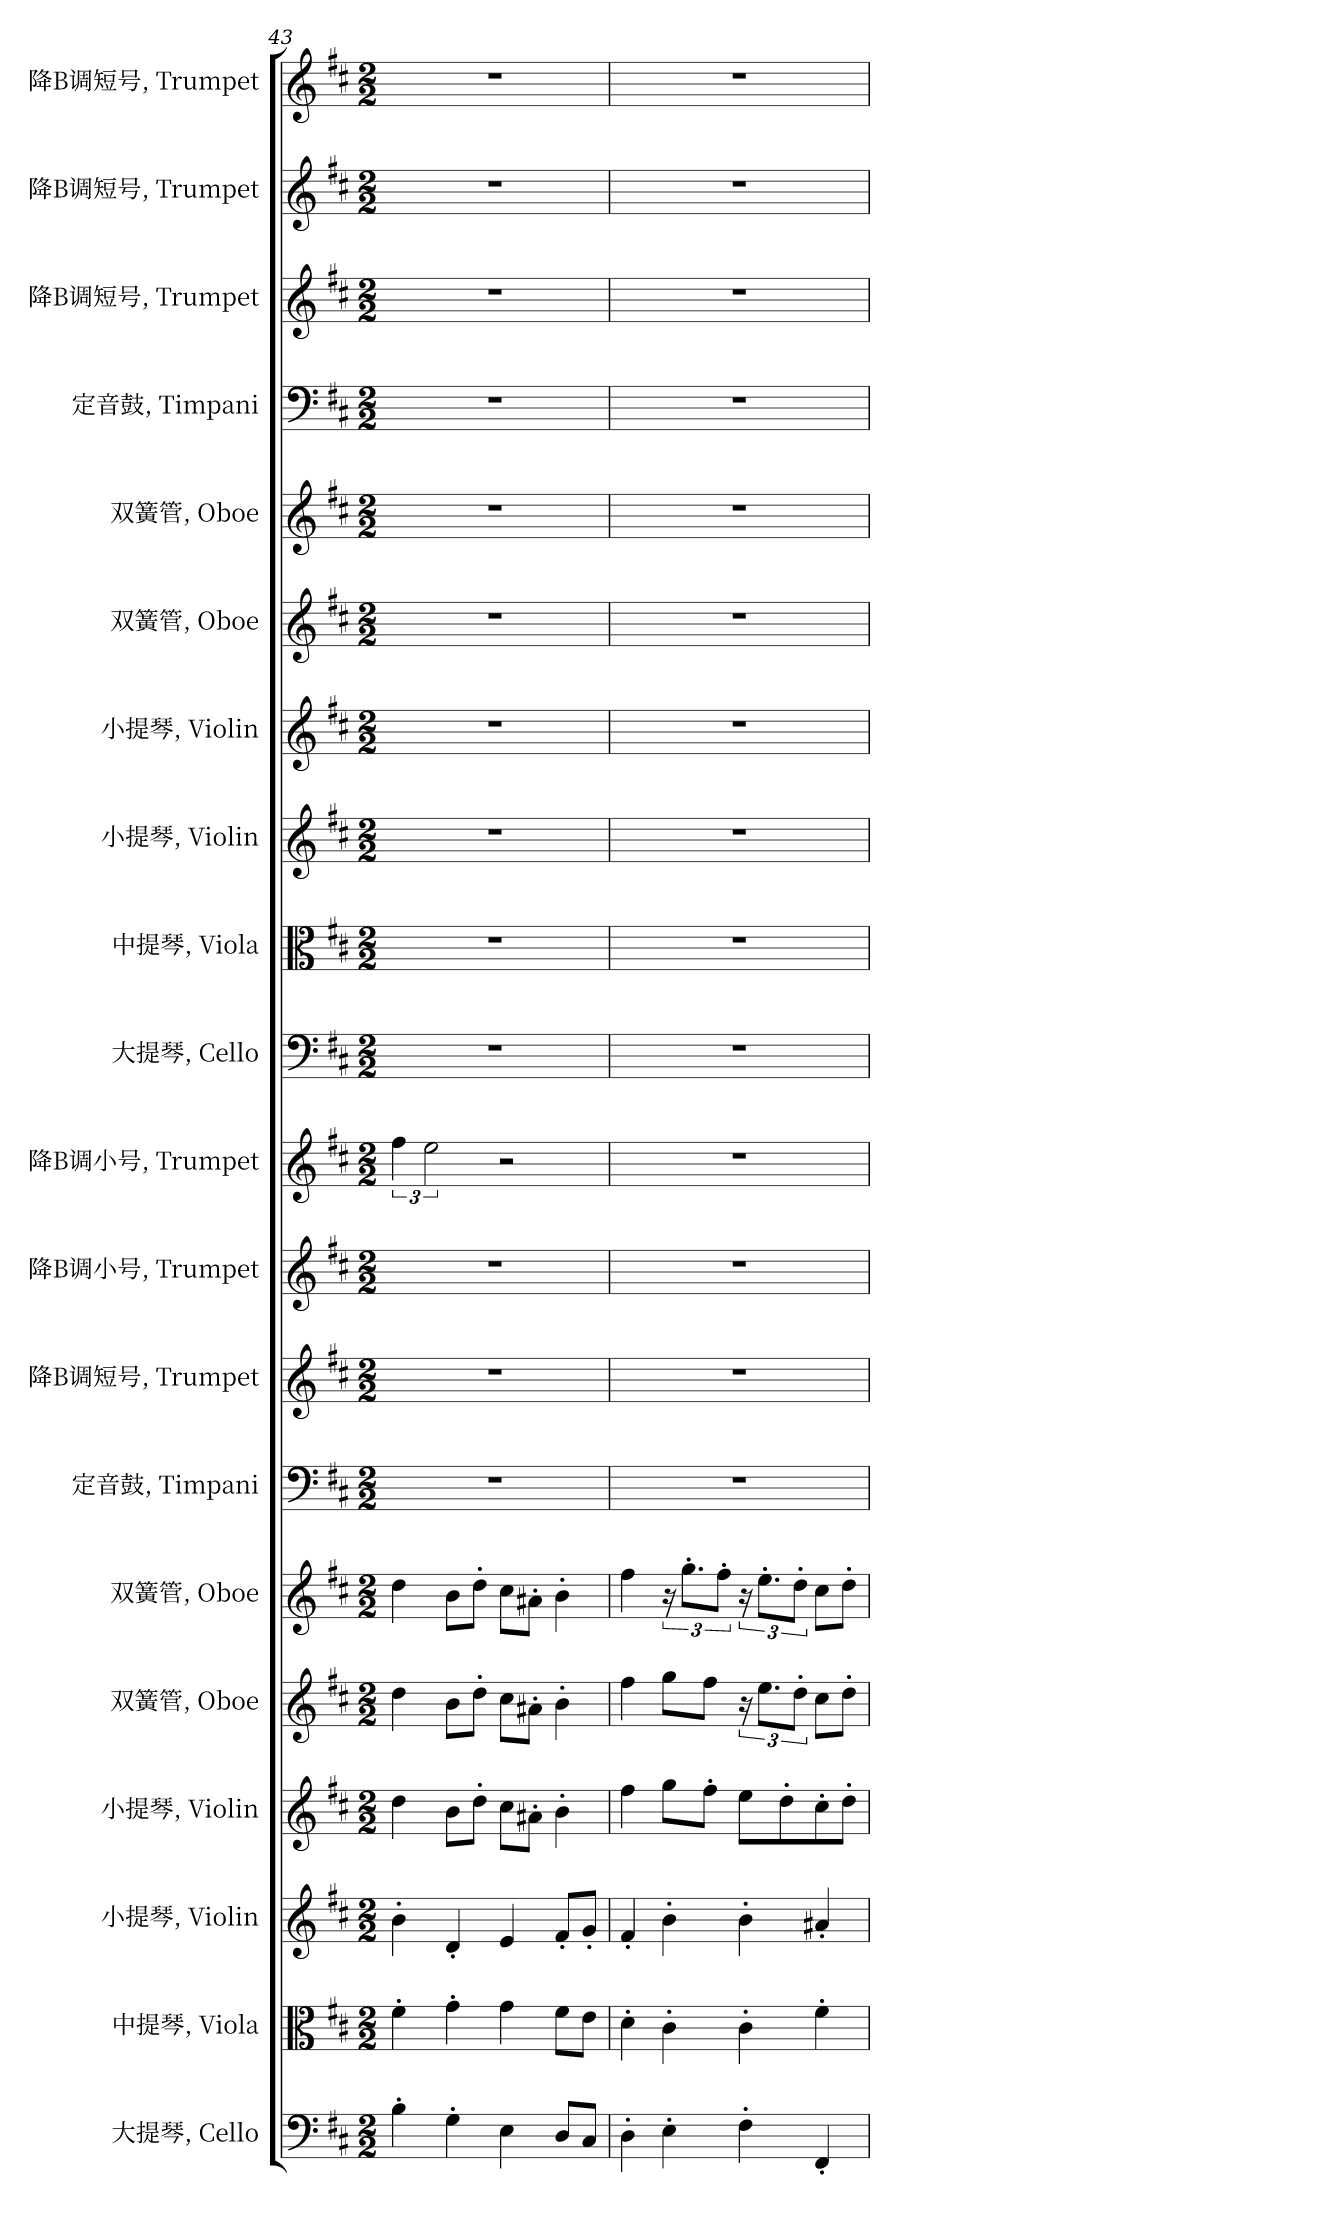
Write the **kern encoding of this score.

**kern	**kern	**kern	**kern	**kern	**kern	**kern	**kern	**kern	**kern	**kern	**kern	**kern	**kern	**kern	**kern	**kern	**kern	**kern	**kern
*part20	*part19	*part18	*part17	*part16	*part15	*part14	*part13	*part12	*part11	*part10	*part9	*part8	*part7	*part6	*part5	*part4	*part3	*part2	*part1
*staff20	*staff19	*staff18	*staff17	*staff16	*staff15	*staff14	*staff13	*staff12	*staff11	*staff10	*staff9	*staff8	*staff7	*staff6	*staff5	*staff4	*staff3	*staff2	*staff1
*I"大提琴, Cello	*I"中提琴, Viola	*I"小提琴, Violin	*I"小提琴, Violin	*I"双簧管, Oboe	*I"双簧管, Oboe	*I"定音鼓, Timpani	*I"降B调短号, Trumpet	*I"降B调小号, Trumpet	*I"降B调小号, Trumpet	*I"大提琴, Cello	*I"中提琴, Viola	*I"小提琴, Violin	*I"小提琴, Violin	*I"双簧管, Oboe	*I"双簧管, Oboe	*I"定音鼓, Timpani	*I"降B调短号, Trumpet	*I"降B调短号, Trumpet	*I"降B调短号, Trumpet
*	*I'Vla.	*I'Vln.	*I'Vln.	*I'Ob.	*I'Ob.	*I'Timp.	*	*I'B♭ Tpt.	*I'B♭ Tpt.	*	*I'Vla.	*I'Vln.	*I'Vln.	*I'Ob.	*I'Ob.	*I'Timp.	*	*	*
!!LO:PB:g=z
*clefF4	*clefC3	*clefG2	*clefG2	*clefG2	*clefG2	*clefF4	*clefG2	*clefG2	*clefG2	*clefF4	*clefC3	*clefG2	*clefG2	*clefG2	*clefG2	*clefF4	*clefG2	*clefG2	*clefG2
*	*	*	*	*	*	*	*ITrd1c2	*ITrd1c2	*ITrd1c2	*	*	*	*	*	*	*	*ITrd1c2	*ITrd1c2	*ITrd1c2
*k[f#c#]	*k[f#c#]	*k[f#c#]	*k[f#c#]	*k[f#c#]	*k[f#c#]	*k[f#c#]	*k[]	*k[]	*k[]	*k[f#c#]	*k[f#c#]	*k[f#c#]	*k[f#c#]	*k[f#c#]	*k[f#c#]	*k[f#c#]	*k[]	*k[]	*k[]
*M2/2	*M2/2	*M2/2	*M2/2	*M2/2	*M2/2	*M2/2	*M2/2	*M2/2	*M2/2	*M2/2	*M2/2	*M2/2	*M2/2	*M2/2	*M2/2	*M2/2	*M2/2	*M2/2	*M2/2
=43	=43	=43	=43	=43	=43	=43	=43	=43	=43	=43	=43	=43	=43	=43	=43	=43	=43	=43	=43
4B'\	4f#'\	4b'\	4dd\	4dd\	4dd\	1r	1r	1r	6ee\	1r	1r	1r	1r	1r	1r	1r	1r	1r	1r
.	.	.	.	.	.	.	.	.	3dd\	.	.	.	.	.	.	.	.	.	.
4G'\	4g'\	4d'/	8b\L	8b\L	8b\L	.	.	.	.	.	.	.	.	.	.	.	.	.	.
.	.	.	8dd'\J	8dd'\J	8dd'\J	.	.	.	.	.	.	.	.	.	.	.	.	.	.
4E\	4g\	4e/	8cc#\L	8cc#\L	8cc#\L	.	.	.	2r	.	.	.	.	.	.	.	.	.	.
.	.	.	8a#X'\J	8a#X'\J	8a#X'\J	.	.	.	.	.	.	.	.	.	.	.	.	.	.
8D/L	8f#\L	8f#'/L	4b'\	4b'\	4b'\	.	.	.	.	.	.	.	.	.	.	.	.	.	.
8C#/J	8e\J	8g'/J	.	.	.	.	.	.	.	.	.	.	.	.	.	.	.	.	.
=44	=44	=44	=44	=44	=44	=44	=44	=44	=44	=44	=44	=44	=44	=44	=44	=44	=44	=44	=44
4D'\	4d'\	4f#'/	4ff#\	4ff#\	4ff#\	1r	1r	1r	1r	1r	1r	1r	1r	1r	1r	1r	1r	1r	1r
4E'\	4c#'\	4b'\	8gg\L	8gg\L	24r	.	.	.	.	.	.	.	.	.	.	.	.	.	.
.	.	.	.	.	12.gg'\L	.	.	.	.	.	.	.	.	.	.	.	.	.	.
.	.	.	8ff#'\J	8ff#\J	.	.	.	.	.	.	.	.	.	.	.	.	.	.	.
.	.	.	.	.	12ff#'\J	.	.	.	.	.	.	.	.	.	.	.	.	.	.
4F#'\	4c#'\	4b'\	8ee\L	24r	24r	.	.	.	.	.	.	.	.	.	.	.	.	.	.
.	.	.	.	12.ee\L	12.ee'\L	.	.	.	.	.	.	.	.	.	.	.	.	.	.
.	.	.	8dd'\	.	.	.	.	.	.	.	.	.	.	.	.	.	.	.	.
.	.	.	.	12dd'\J	12dd'\J	.	.	.	.	.	.	.	.	.	.	.	.	.	.
4FF#'/	4f#'\	4a#X'/	8cc#'\	8cc#\L	8cc#\L	.	.	.	.	.	.	.	.	.	.	.	.	.	.
.	.	.	8dd'\J	8dd'\J	8dd'\J	.	.	.	.	.	.	.	.	.	.	.	.	.	.
=	=	=	=	=	=	=	=	=	=	=	=	=	=	=	=	=	=	=	=
*-	*-	*-	*-	*-	*-	*-	*-	*-	*-	*-	*-	*-	*-	*-	*-	*-	*-	*-	*-
